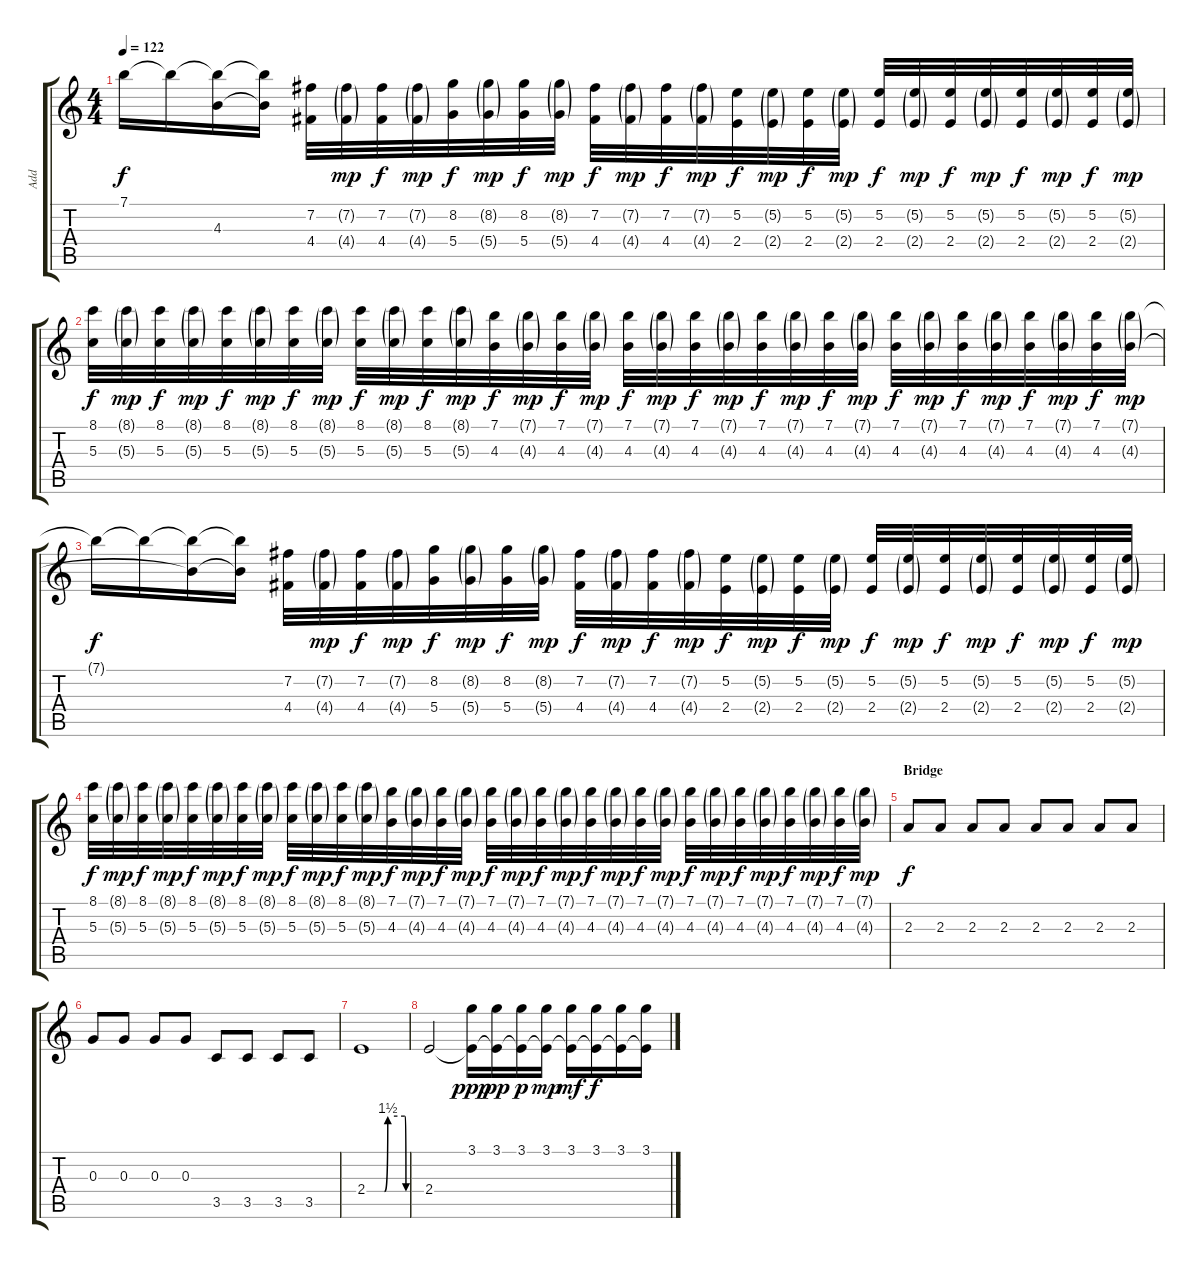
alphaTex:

\track ("Add" "Add") {instrument overdrivenguitar}
\staff {score tabs}
\tuning (E4 B3 G3 D3 A2 E2) {hide}
\ts (4 4)
\tempo 122
\clef g2
\ks c
7.1{t}.16{dy f instrument distortionguitar} 7.1{t}.16 (7.1{t} 4.3{t}).16 (7.1{t} 4.3{t}).16 (7.2 4.4).32 (7.2{g} 4.4{g}).32{dy mp} (7.2 4.4).32{dy f} (7.2{g} 4.4{g}).32{dy mp} (8.2 5.4).32{dy f} (8.2{g} 5.4{g}).32{dy mp} (8.2 5.4).32{dy f} (8.2{g} 5.4{g}).32{dy mp} (7.2 4.4).32{dy f} (7.2{g} 4.4{g}).32{dy mp} (7.2 4.4).32{dy f} (7.2{g} 4.4{g}).32{dy mp} (5.2 2.4).32{dy f} (5.2{g} 2.4{g}).32{dy mp} (5.2 2.4).32{dy f} (5.2{g} 2.4{g}).32{dy mp} (5.2 2.4).32{dy f} (5.2{g} 2.4{g}).32{dy mp} (5.2 2.4).32{dy f} (5.2{g} 2.4{g}).32{dy mp} (5.2 2.4).32{dy f} (5.2{g} 2.4{g}).32{dy mp} (5.2 2.4).32{dy f} (5.2{g} 2.4{g}).32{dy mp} |
(8.1 5.3).32{dy f} (8.1{g} 5.3{g}).32{dy mp} (8.1 5.3).32{dy f} (8.1{g} 5.3{g}).32{dy mp} (8.1 5.3).32{dy f} (8.1{g} 5.3{g}).32{dy mp} (8.1 5.3).32{dy f} (8.1{g} 5.3{g}).32{dy mp} (8.1 5.3).32{dy f} (8.1{g} 5.3{g}).32{dy mp} (8.1 5.3).32{dy f} (8.1{g} 5.3{g}).32{dy mp} (7.1 4.3).32{dy f} (7.1{g} 4.3{g}).32{dy mp} (7.1 4.3).32{dy f} (7.1{g} 4.3{g}).32{dy mp} (7.1 4.3).32{dy f} (7.1{g} 4.3{g}).32{dy mp} (7.1 4.3).32{dy f} (7.1{g} 4.3{g}).32{dy mp} (7.1 4.3).32{dy f} (7.1{g} 4.3{g}).32{dy mp} (7.1 4.3).32{dy f} (7.1{g} 4.3{g}).32{dy mp} (7.1 4.3).32{dy f} (7.1{g} 4.3{g}).32{dy mp} (7.1 4.3).32{dy f} (7.1{g} 4.3{g}).32{dy mp} (7.1 4.3).32{dy f} (7.1{g} 4.3{g}).32{dy mp} (7.1 4.3).32{dy f} (7.1{g} 4.3{g}).32{dy mp} |
7.1{t}.16{dy f instrument distortionguitar} 7.1{t}.16 (7.1{t} 4.3{t}).16 (7.1{t} 4.3{t}).16 (7.2 4.4).32 (7.2{g} 4.4{g}).32{dy mp} (7.2 4.4).32{dy f} (7.2{g} 4.4{g}).32{dy mp} (8.2 5.4).32{dy f} (8.2{g} 5.4{g}).32{dy mp} (8.2 5.4).32{dy f} (8.2{g} 5.4{g}).32{dy mp} (7.2 4.4).32{dy f} (7.2{g} 4.4{g}).32{dy mp} (7.2 4.4).32{dy f} (7.2{g} 4.4{g}).32{dy mp} (5.2 2.4).32{dy f} (5.2{g} 2.4{g}).32{dy mp} (5.2 2.4).32{dy f} (5.2{g} 2.4{g}).32{dy mp} (5.2 2.4).32{dy f} (5.2{g} 2.4{g}).32{dy mp} (5.2 2.4).32{dy f} (5.2{g} 2.4{g}).32{dy mp} (5.2 2.4).32{dy f} (5.2{g} 2.4{g}).32{dy mp} (5.2 2.4).32{dy f} (5.2{g} 2.4{g}).32{dy mp} |
(8.1 5.3).32{dy f} (8.1{g} 5.3{g}).32{dy mp} (8.1 5.3).32{dy f} (8.1{g} 5.3{g}).32{dy mp} (8.1 5.3).32{dy f} (8.1{g} 5.3{g}).32{dy mp} (8.1 5.3).32{dy f} (8.1{g} 5.3{g}).32{dy mp} (8.1 5.3).32{dy f} (8.1{g} 5.3{g}).32{dy mp} (8.1 5.3).32{dy f} (8.1{g} 5.3{g}).32{dy mp} (7.1 4.3).32{dy f} (7.1{g} 4.3{g}).32{dy mp} (7.1 4.3).32{dy f} (7.1{g} 4.3{g}).32{dy mp} (7.1 4.3).32{dy f} (7.1{g} 4.3{g}).32{dy mp} (7.1 4.3).32{dy f} (7.1{g} 4.3{g}).32{dy mp} (7.1 4.3).32{dy f} (7.1{g} 4.3{g}).32{dy mp} (7.1 4.3).32{dy f} (7.1{g} 4.3{g}).32{dy mp} (7.1 4.3).32{dy f} (7.1{g} 4.3{g}).32{dy mp} (7.1 4.3).32{dy f} (7.1{g} 4.3{g}).32{dy mp} (7.1 4.3).32{dy f} (7.1{g} 4.3{g}).32{dy mp} (7.1 4.3).32{dy f} (7.1{g} 4.3{g}).32{dy mp volume 12} |
\section ("" "Bridge")
2.3.8{dy f} 2.3.8 2.3.8 2.3.8 2.3.8 2.3.8 2.3.8 2.3.8 |
0.3.8 0.3.8 0.3.8 0.3.8 3.5.8 3.5.8 3.5.8 3.5.8 |
2.4{be (custom 0 0 27 0 32 6 58 6 60 0)}.1 |
2.4.2 (3.1 2.4{t}).16{dy ppp} (3.1 2.4{t}).16{dy pp} (3.1 2.4{t}).16{dy p} (3.1 2.4{t}).16{dy mp} (3.1 2.4{t}).16{dy mf} (3.1 2.4{t}).16{dy f} (3.1 2.4{t}).16 (3.1 2.4{t}).16
